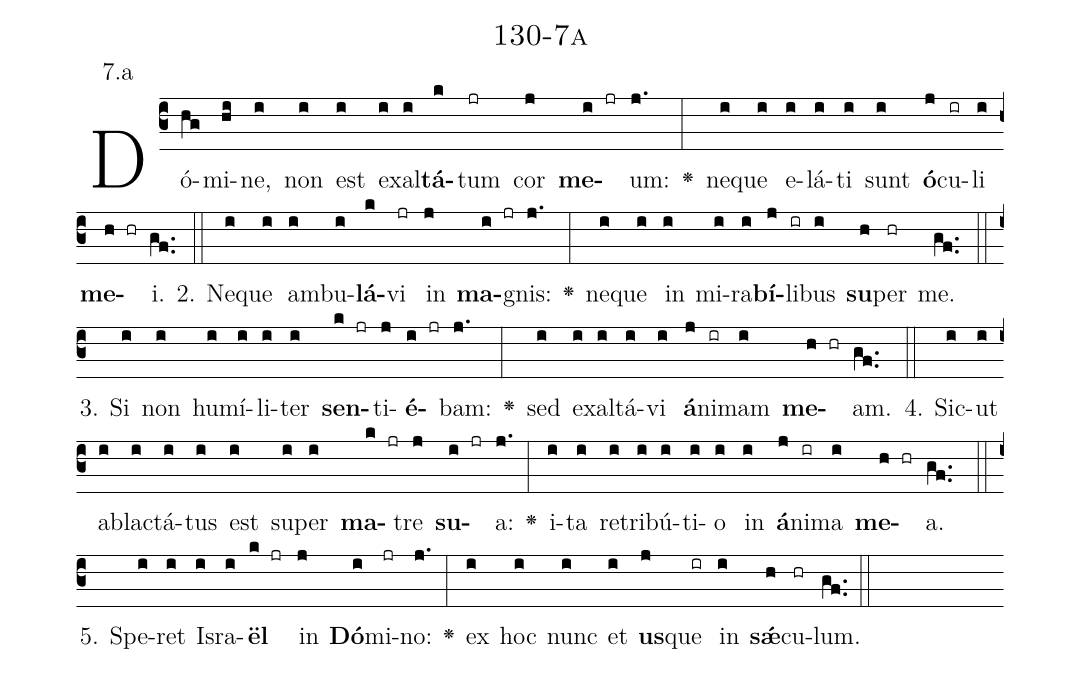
name: 130-7a;
annotation: 7.a;
%%
(c3)Dó(hg)mi(hi)ne,(i) non(i) est(i) ex(i)al(i)<b>tá</b>(k)tum(jr) cor(j) <b>me</b>(i jr)um:(j.) <v>\greheightstar</v>(:) ne(i)que(i) e(i)lá(i)ti(i) sunt(i) <b>ó</b>(j)cu(ir)li(i) <b>me</b>(h hr)i.(gf..) (::)
2. Ne(i)que(i) am(i)bu(i)<b>lá</b>(k)vi(jr) in(j) <b>ma</b>(i jr)gnis:(j.) <v>\greheightstar</v>(:) ne(i)que(i) in(i) mi(i)ra(i)<b>bí</b>(j)li(ir)bus(i) <b>su</b>(h)per(hr) me.(gf..) (::)
3. Si(i) non(i) hu(i)mí(i)li(i)ter(i) <b>sen</b>(k jr)ti(j)<b>é</b>(i jr)bam:(j.) <v>\greheightstar</v>(:) sed(i) ex(i)al(i)tá(i)vi(i) <b>á</b>(j)ni(ir)mam(i) <b>me</b>(h hr)am.(gf..) (::)
4. Sic(i)ut(i) ab(i)lac(i)tá(i)tus(i) est(i) su(i)per(i) <b>ma</b>(k jr)tre(j) <b>su</b>(i jr)a:(j.) <v>\greheightstar</v>(:) i(i)ta(i) re(i)tri(i)bú(i)ti(i)o(i) in(i) <b>á</b>(j)ni(ir)ma(i) <b>me</b>(h hr)a.(gf..) (::)
5. Spe(i)ret(i) Is(i)ra(i)<b>ël</b>(k jr) in(j) <b>Dó</b>(i)mi(jr)no:(j.) <v>\greheightstar</v>(:) ex(i) hoc(i) nunc(i) et(i) <b>us</b>(j)que(ir) in(i) <b>sǽ</b>(h)cu(hr)lum.(gf..) (::)
